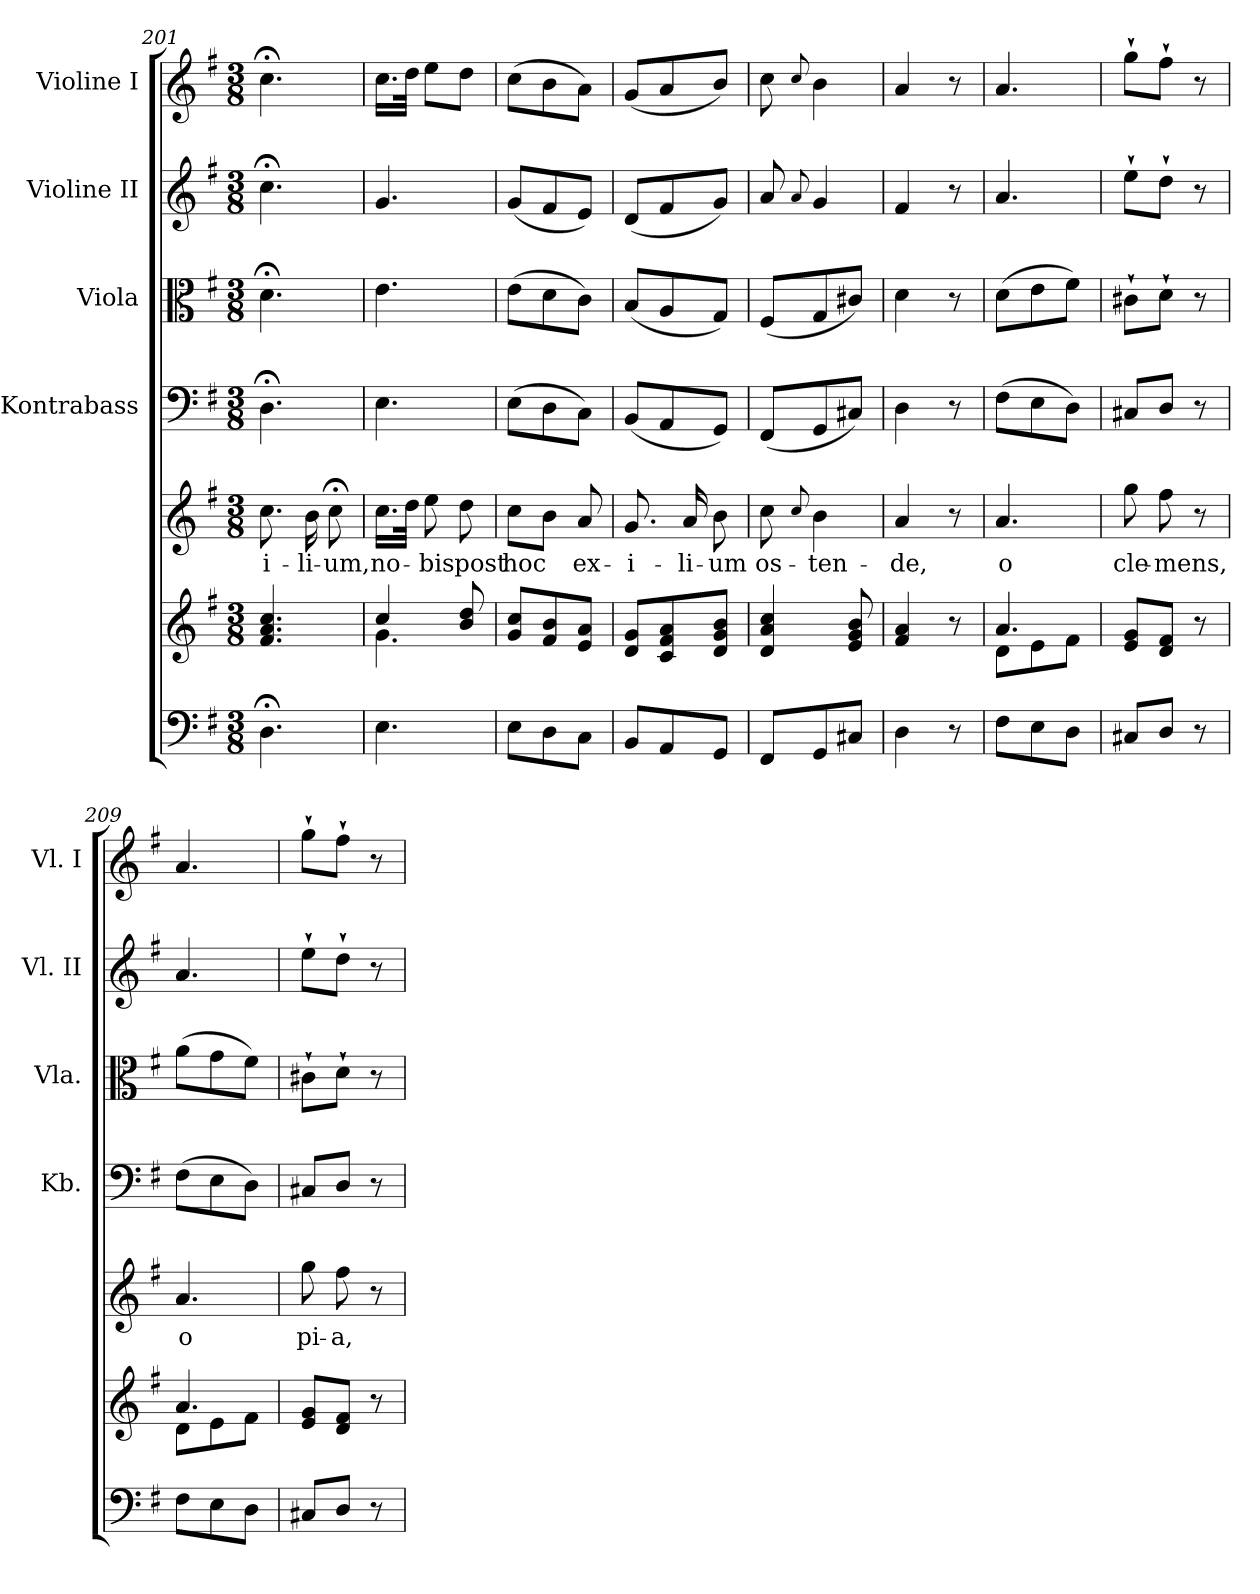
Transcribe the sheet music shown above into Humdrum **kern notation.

**kern	**kern	**kern	**text	**kern	**kern	**kern	**kern
*part6	*part6	*part5	*part5	*part4	*part3	*part2	*part1
*staff7	*staff6	*staff5	*staff5	*staff4	*staff3	*staff2	*staff1
*	*	*	*	*I"Kontrabass	*I"Viola	*I"Violine II	*I"Violine I
*	*	*	*	*I'Kb.	*I'Vla.	*I'Vl. II	*I'Vl. I
*clefF4	*clefG2	*clefG2	*	*clefF4	*clefC3	*clefG2	*clefG2
*	*	*	*	*ITrd7c12	*	*	*
*k[f#]	*k[f#]	*k[f#]	*	*k[f#]	*k[f#]	*k[f#]	*k[f#]
*G:	*G:	*G:	*	*G:	*G:	*G:	*G:
*M3/8	*M3/8	*M3/8	*	*M3/8	*M3/8	*M3/8	*M3/8
=201	=201	=201	=201	=201	=201	=201	=201
!	!	!	!LO:LY:b	!	!	!	!
4.D;<\	4.f#/ 4.a/ 4.cc/	8.cc\	-i-	4.DD;<\	4.d;<\	4.cc;<\	4.cc;<\
!	!	!	!LO:LY:b	!	!	!	!
.	.	16b\	-li-	.	.	.	.
!	!	!	!LO:LY:b	!	!	!	!
.	.	8cc;<\	-um,	.	.	.	.
!!LO:LB:g=z
=202	=202	=202	=202	=202	=202	=202	=202
*	*^	*	*	*	*	*	*
!	!	!	!	!LO:LY:b	!	!	!	!
4.E\	4cc/	4.g\	16.cc\LL	no-	4.EE\	4.e\	4.g/	16.cc\LL
.	.	.	32dd\JJk	.	.	.	.	32dd\JJk
!	!	!	!	!LO:LY:b	!	!	!	!
.	.	.	8ee\	-bis	.	.	.	8ee\L
!	!	!	!	!LO:LY:b	!	!	!	!
.	8b/ 8dd/	.	8dd\	post	.	.	.	8dd\J
*	*v	*v	*	*	*	*	*	*
=203	=203	=203	=203	=203	=203	=203	=203
!	!	!	!LO:LY:b	!	!	!	!
8E\L	8g/ 8cc/L	8cc\L	hoc	(>8EE\L	(>8e\L	(<8g/L	(>8cc\L
8D\	8f#/ 8b/	8b\J	.	8DD\	8d\	8f#/	8b\
!	!	!	!LO:LY:b	!	!	!	!
8C\J	8e/ 8a/J	8a/	ex-	8CC\J)	8c\J)	8e/J)	8a\J)
=204	=204	=204	=204	=204	=204	=204	=204
!	!	!	!LO:LY:b	!	!	!	!
8BB/L	8d/ 8g/L	8.g/	-i-	(<8BBB/L	(<8B/L	(<8d/L	(<8g/L
8AA/	8c/ 8f#/ 8a/	.	.	8AAA/	8A/	8f#/	8a/
!	!	!	!LO:LY:b	!	!	!	!
.	.	16a/	-li-	.	.	.	.
!	!	!	!LO:LY:b	!	!	!	!
8GG/J	8d/ 8g/ 8b/J	8b\	-um	8GGG/J)	8G/J)	8g/J)	8b/J)
=205	=205	=205	=205	=205	=205	=205	=205
!	!	!	!LO:LY:b	!	!	!	!
8FF#/L	4d/ 4a/ 4cc/	8cc\	os-	(<8FFF#/L	(<8F#/L	8a/	8cc\
.	.	8qqcc/	.	.	.	8qqa/	8qqcc/
!	!	!	!LO:LY:b	!	!	!	!
8GG/	.	4b\	-ten-	8GGG/	8G/	4g/	4b\
8C#X/J	8e/ 8g/ 8b/	.	.	8CC#X/J)	8c#X/J)	.	.
=206	=206	=206	=206	=206	=206	=206	=206
!	!	!	!LO:LY:b	!	!	!	!
4D\	4f#/ 4a/	4a/	-de,	4DD\	4d\	4f#/	4a/
8r	8r	8r	.	8r	8r	8r	8r
=207	=207	=207	=207	=207	=207	=207	=207
*	*^	*	*	*	*	*	*
!	!	!	!	!LO:LY:b	!	!	!	!
8F#\L	4.a/	8d\L	4.a/	o	(>8FF#\L	(>8d\L	4.a/	4.a/
8E\	.	8e\	.	.	8EE\	8e\	.	.
8D\J	.	8f#\J	.	.	8DD\J)	8f#\J)	.	.
=208	=208	=208	=208	=208	=208	=208	=208	=208
!	!	!	!	!LO:LY:b	!	!	!	!
*	*v	*v	*	*	*	*	*	*
8C#X/L	8e/ 8g/L	8gg\	cle-	8CC#X/L	8c#X`>\L	8ee`>\L	8gg`>\L
!	!	!	!LO:LY:b	!	!	!	!
8D/J	8d/ 8f#/J	8ff#\	-mens,	8DD/J	8d`>\J	8dd`>\J	8ff#`>\J
8r	8r	8r	.	8r	8r	8r	8r
=209	=209	=209	=209	=209	=209	=209	=209
*	*^	*	*	*	*	*	*
!	!	!	!	!LO:LY:b	!	!	!	!
8F#\L	4.a/	8d\L	4.a/	o	(>8FF#\L	(>8a\L	4.a/	4.a/
8E\	.	8e\	.	.	8EE\	8g\	.	.
8D\J	.	8f#\J	.	.	8DD\J)	8f#\J)	.	.
=210	=210	=210	=210	=210	=210	=210	=210	=210
!	!	!	!	!LO:LY:b	!	!	!	!
*	*v	*v	*	*	*	*	*	*
8C#X/L	8e/ 8g/L	8gg\	pi-	8CC#X/L	8c#X`>\L	8ee`>\L	8gg`>\L
!	!	!	!LO:LY:b	!	!	!	!
8D/J	8d/ 8f#/J	8ff#\	-a,	8DD/J	8d`>\J	8dd`>\J	8ff#`>\J
8r	8r	8r	.	8r	8r	8r	8r
=	=	=	=	=	=	=	=
*-	*-	*-	*-	*-	*-	*-	*-
